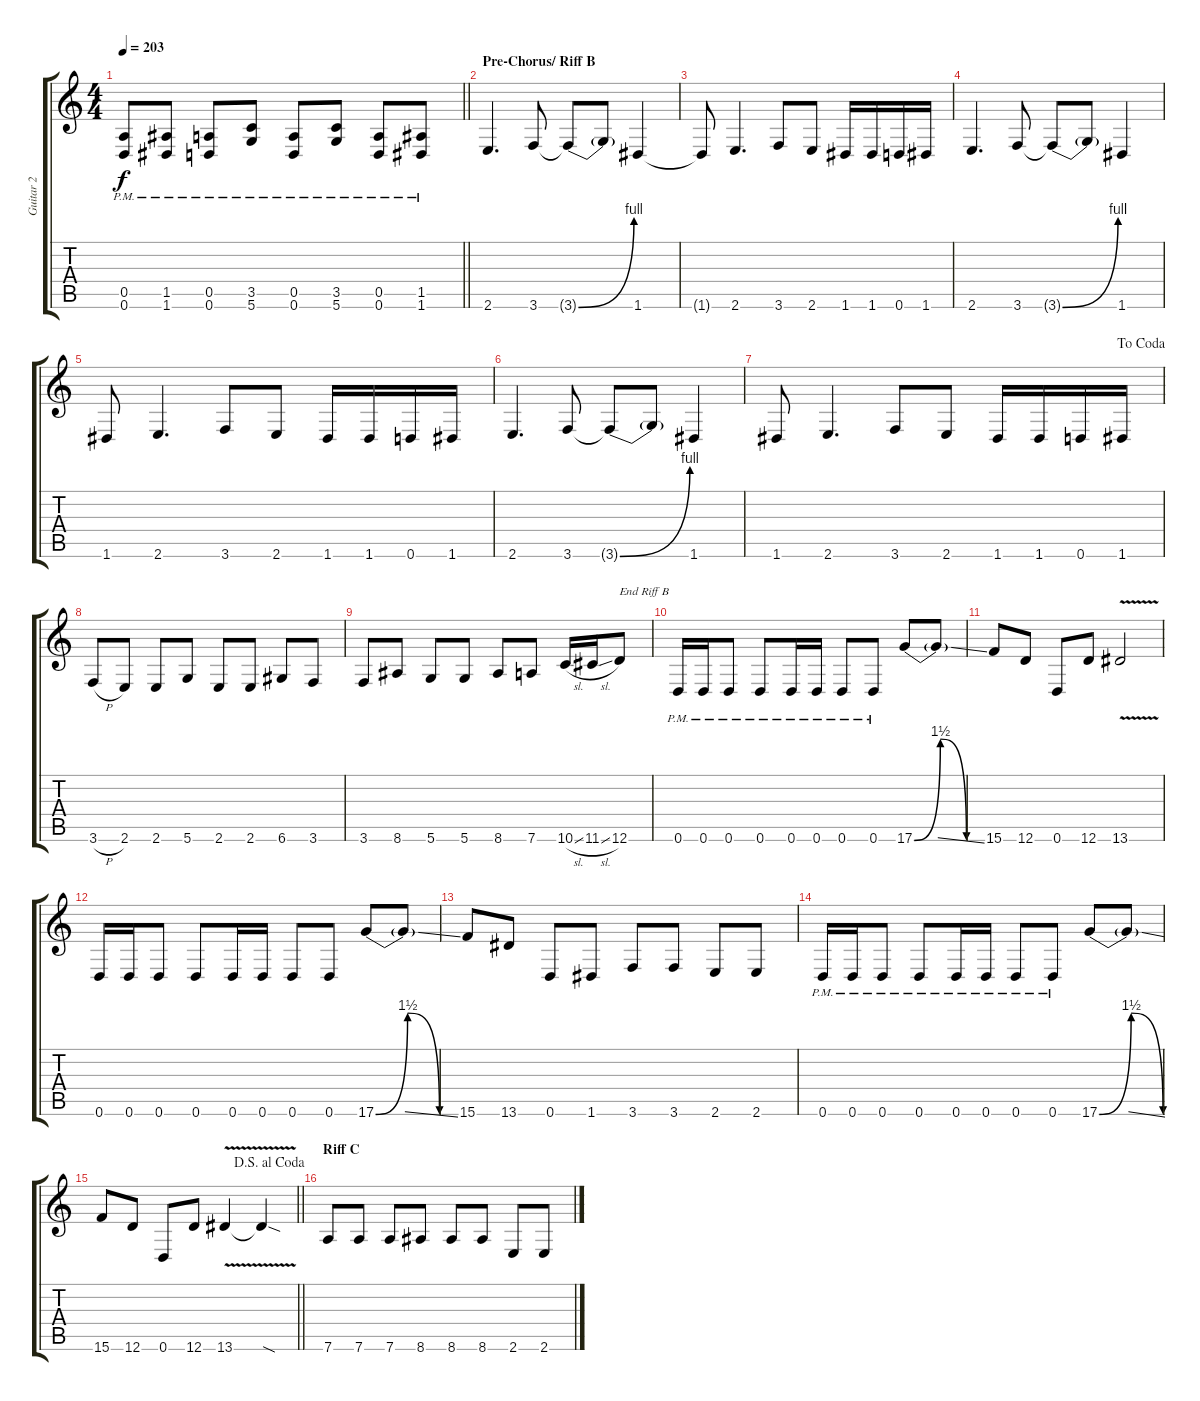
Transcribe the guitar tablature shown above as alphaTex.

\track ("Guitar 2" "Guitar 2") {instrument distortionguitar}
\staff {score tabs}
\tuning (E4 B3 G3 D3 A2 D2) {hide}
\ts (4 4)
\tempo 203
\clef g2
\barLineRight lightlight
\ks c
(0.5{pm} 0.6{pm}).8{dy f} (1.5{pm} 1.6{pm}).8 (0.5{pm} 0.6{pm}).8 (3.5{pm} 5.6{pm}).8 (0.5{pm} 0.6{pm}).8 (3.5{pm} 5.6{pm}).8 (0.5{pm} 0.6{pm}).8 (1.5{pm} 1.6{pm}).8 |
\section ("" "Pre-Chorus/ Riff B")
2.6.4{d} 3.6.8 3.6{be (bend 0 0 60 4) t}.8 3.6{t}.8 1.6.4 |
1.6{t}.8 2.6.4{d} 3.6.8 2.6.8 1.6.16 1.6.16 0.6.16 1.6.16 |
2.6.4{d} 3.6.8 3.6{be (bend 0 0 60 4) t}.8 3.6{t}.8 1.6.4 |
1.6.8 2.6.4{d} 3.6.8 2.6.8 1.6.16 1.6.16 0.6.16 1.6.16 |
2.6.4{d} 3.6.8 3.6{be (bend 0 0 60 4) t}.8 3.6{t}.8 1.6.4 |
\jump dacoda
1.6.8 2.6.4{d} 3.6.8 2.6.8 1.6.16 1.6.16 0.6.16 1.6.16 |
3.6{h}.8 2.6.8 2.6.8 5.6.8 2.6.8 2.6.8 6.6.8 3.6.8 |
3.6.8 8.6.8 5.6.8 5.6.8 8.6.8 7.6.8 10.6{sl}.16 11.6{sl}.16 12.6.8{txt "End Riff B"} |
0.6{pm}.16 0.6{pm}.16 0.6{pm}.8 0.6{pm}.8 0.6{pm}.16 0.6{pm}.16 0.6{pm}.8 0.6{pm}.8 17.6{be (bendrelease 0 0 15 6 15 6 60 0)}.8 17.6{ss t}.8 |
15.6.8 12.6.8 0.6.8 12.6.8 13.6{v}.2 |
0.6.16 0.6.16 0.6.8 0.6.8 0.6.16 0.6.16 0.6.8 0.6.8 17.6{be (bendrelease 0 0 15 6 15 6 60 0)}.8 17.6{ss t}.8 |
15.6.8 13.6.8 0.6.8 1.6.8 3.6.8 3.6.8 2.6.8 2.6.8 |
0.6{pm}.16 0.6{pm}.16 0.6{pm}.8 0.6{pm}.8 0.6{pm}.16 0.6{pm}.16 0.6{pm}.8 0.6{pm}.8 17.6{be (bendrelease 0 0 15 6 15 6 60 0)}.8 17.6{ss t}.8 |
\jump dalsegnoalcoda
\barLineRight lightlight
15.6.8 12.6.8 0.6.8 12.6.8 13.6{v}.4 13.6{sod t}.4 |
\section ("" "Riff C")
7.6.8 7.6.8 7.6.8 8.6.8 8.6.8 8.6.8 2.6.8 2.6.8
